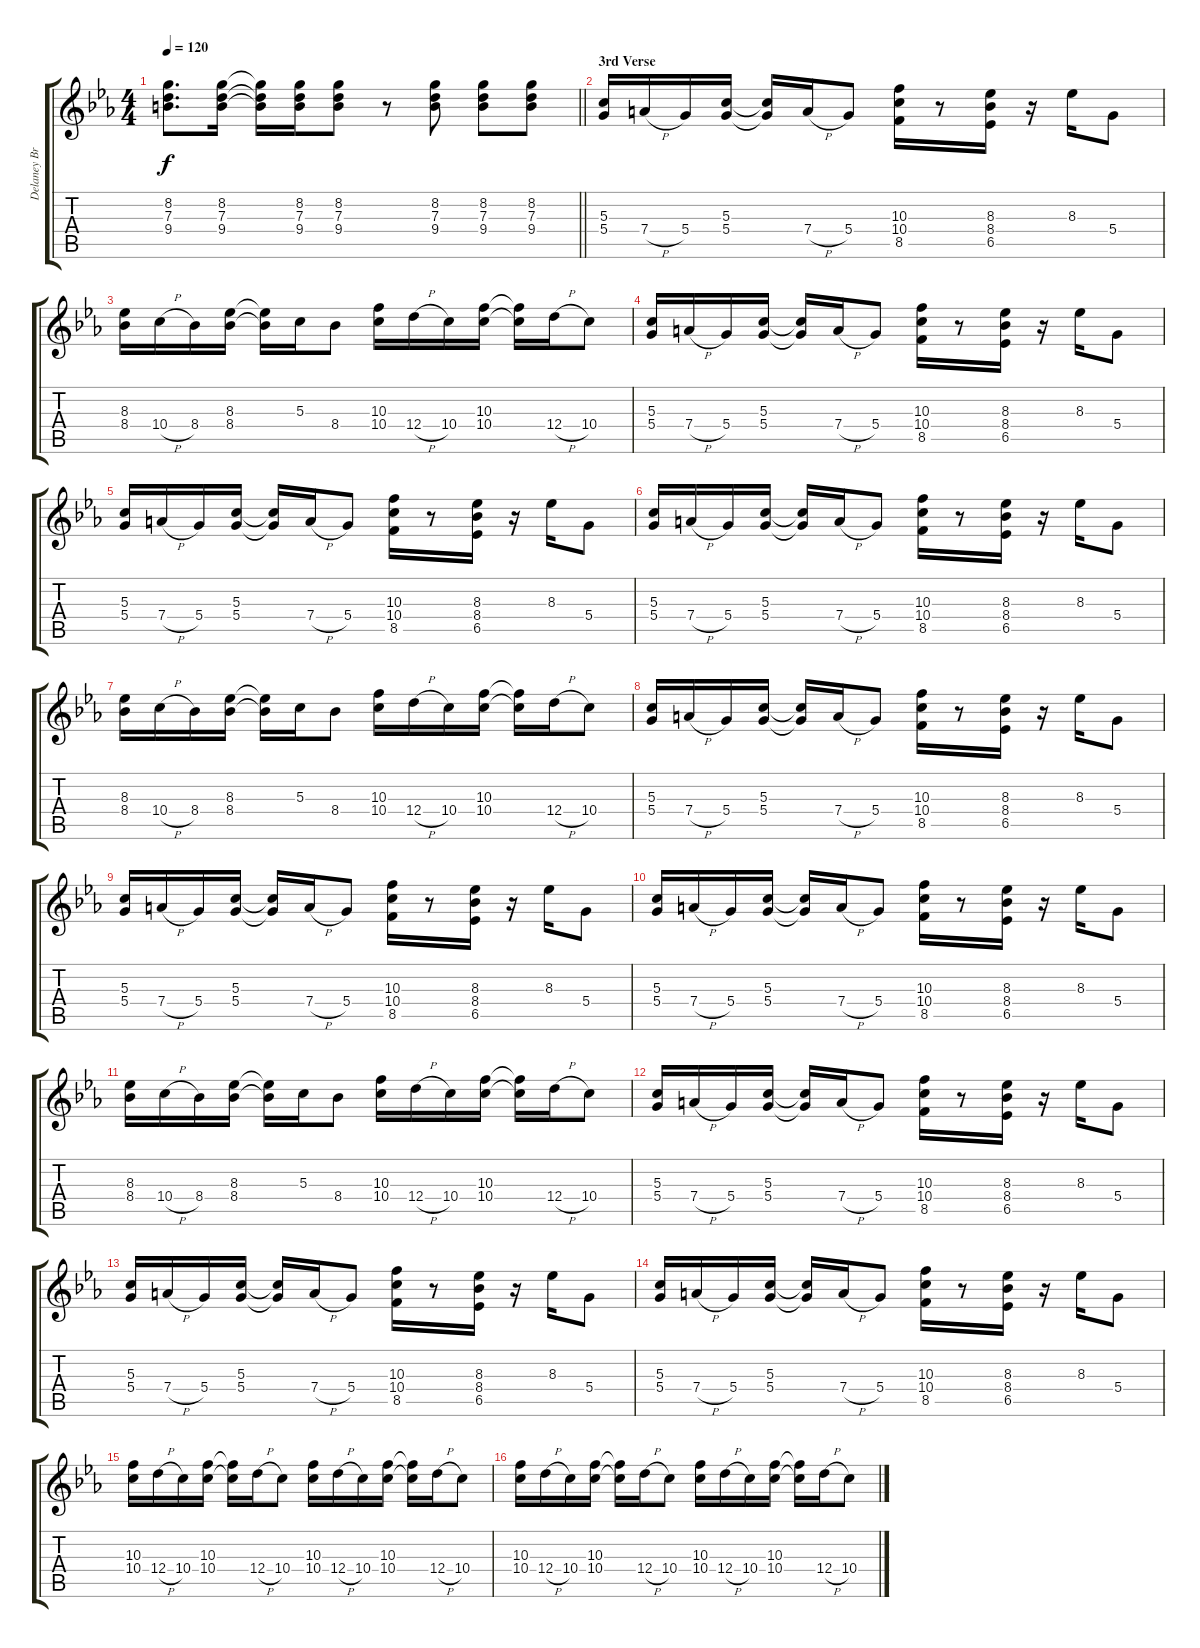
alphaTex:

\track ("Delaney Bramlett (Gtr.1)" "Delaney Br") {instrument electricguitarclean}
\staff {score tabs}
\tuning (E4 B3 G3 D3 A2 E2) {hide}
\ts (4 4)
\tempo 120
\clef g2
\barLineRight lightlight
\ks eb
(8.2 7.3 9.4).8{d dy f} (8.2 7.3 9.4).16 (8.2{t} 7.3{t} 9.4{t}).16 (8.2 7.3 9.4).16 (8.2 7.3 9.4).8 r.8 (8.2 7.3 9.4).8 (8.2 7.3 9.4).8 (8.2 7.3 9.4).8 |
\section ("" "3rd Verse")
(5.3 5.4).16 7.4{h}.16 5.4.16 (5.3 5.4).16 (5.3{t} 5.4{t}).16 7.4{h}.16 5.4.8 (10.3 10.4 8.5).16 r.8 (8.3 8.4 6.5).16 r.16 8.3.16 5.4.8 |
(8.3 8.4).16 10.4{h}.16 8.4.16 (8.3 8.4).16 (8.3{t} 8.4{t}).16 5.3.16 8.4.8 (10.3 10.4).16 12.4{h}.16 10.4.16 (10.3 10.4).16 (10.3{t} 10.4{t}).16 12.4{h}.16 10.4.8 |
(5.3 5.4).16 7.4{h}.16 5.4.16 (5.3 5.4).16 (5.3{t} 5.4{t}).16 7.4{h}.16 5.4.8 (10.3 10.4 8.5).16 r.8 (8.3 8.4 6.5).16 r.16 8.3.16 5.4.8 |
(5.3 5.4).16 7.4{h}.16 5.4.16 (5.3 5.4).16 (5.3{t} 5.4{t}).16 7.4{h}.16 5.4.8 (10.3 10.4 8.5).16 r.8 (8.3 8.4 6.5).16 r.16 8.3.16 5.4.8 |
(5.3 5.4).16 7.4{h}.16 5.4.16 (5.3 5.4).16 (5.3{t} 5.4{t}).16 7.4{h}.16 5.4.8 (10.3 10.4 8.5).16 r.8 (8.3 8.4 6.5).16 r.16 8.3.16 5.4.8 |
(8.3 8.4).16 10.4{h}.16 8.4.16 (8.3 8.4).16 (8.3{t} 8.4{t}).16 5.3.16 8.4.8 (10.3 10.4).16 12.4{h}.16 10.4.16 (10.3 10.4).16 (10.3{t} 10.4{t}).16 12.4{h}.16 10.4.8 |
(5.3 5.4).16 7.4{h}.16 5.4.16 (5.3 5.4).16 (5.3{t} 5.4{t}).16 7.4{h}.16 5.4.8 (10.3 10.4 8.5).16 r.8 (8.3 8.4 6.5).16 r.16 8.3.16 5.4.8 |
(5.3 5.4).16 7.4{h}.16 5.4.16 (5.3 5.4).16 (5.3{t} 5.4{t}).16 7.4{h}.16 5.4.8 (10.3 10.4 8.5).16 r.8 (8.3 8.4 6.5).16 r.16 8.3.16 5.4.8 |
(5.3 5.4).16 7.4{h}.16 5.4.16 (5.3 5.4).16 (5.3{t} 5.4{t}).16 7.4{h}.16 5.4.8 (10.3 10.4 8.5).16 r.8 (8.3 8.4 6.5).16 r.16 8.3.16 5.4.8 |
(8.3 8.4).16 10.4{h}.16 8.4.16 (8.3 8.4).16 (8.3{t} 8.4{t}).16 5.3.16 8.4.8 (10.3 10.4).16 12.4{h}.16 10.4.16 (10.3 10.4).16 (10.3{t} 10.4{t}).16 12.4{h}.16 10.4.8 |
(5.3 5.4).16 7.4{h}.16 5.4.16 (5.3 5.4).16 (5.3{t} 5.4{t}).16 7.4{h}.16 5.4.8 (10.3 10.4 8.5).16 r.8 (8.3 8.4 6.5).16 r.16 8.3.16 5.4.8 |
(5.3 5.4).16 7.4{h}.16 5.4.16 (5.3 5.4).16 (5.3{t} 5.4{t}).16 7.4{h}.16 5.4.8 (10.3 10.4 8.5).16 r.8 (8.3 8.4 6.5).16 r.16 8.3.16 5.4.8 |
(5.3 5.4).16 7.4{h}.16 5.4.16 (5.3 5.4).16 (5.3{t} 5.4{t}).16 7.4{h}.16 5.4.8 (10.3 10.4 8.5).16 r.8 (8.3 8.4 6.5).16 r.16 8.3.16 5.4.8 |
(10.3 10.4).16 12.4{h}.16 10.4.16 (10.3 10.4).16 (10.3{t} 10.4{t}).16 12.4{h}.16 10.4.8 (10.3 10.4).16 12.4{h}.16 10.4.16 (10.3 10.4).16 (10.3{t} 10.4{t}).16 12.4{h}.16 10.4.8 |
(10.3 10.4).16 12.4{h}.16 10.4.16 (10.3 10.4).16 (10.3{t} 10.4{t}).16 12.4{h}.16 10.4.8 (10.3 10.4).16 12.4{h}.16 10.4.16 (10.3 10.4).16 (10.3{t} 10.4{t}).16 12.4{h}.16 10.4.8
